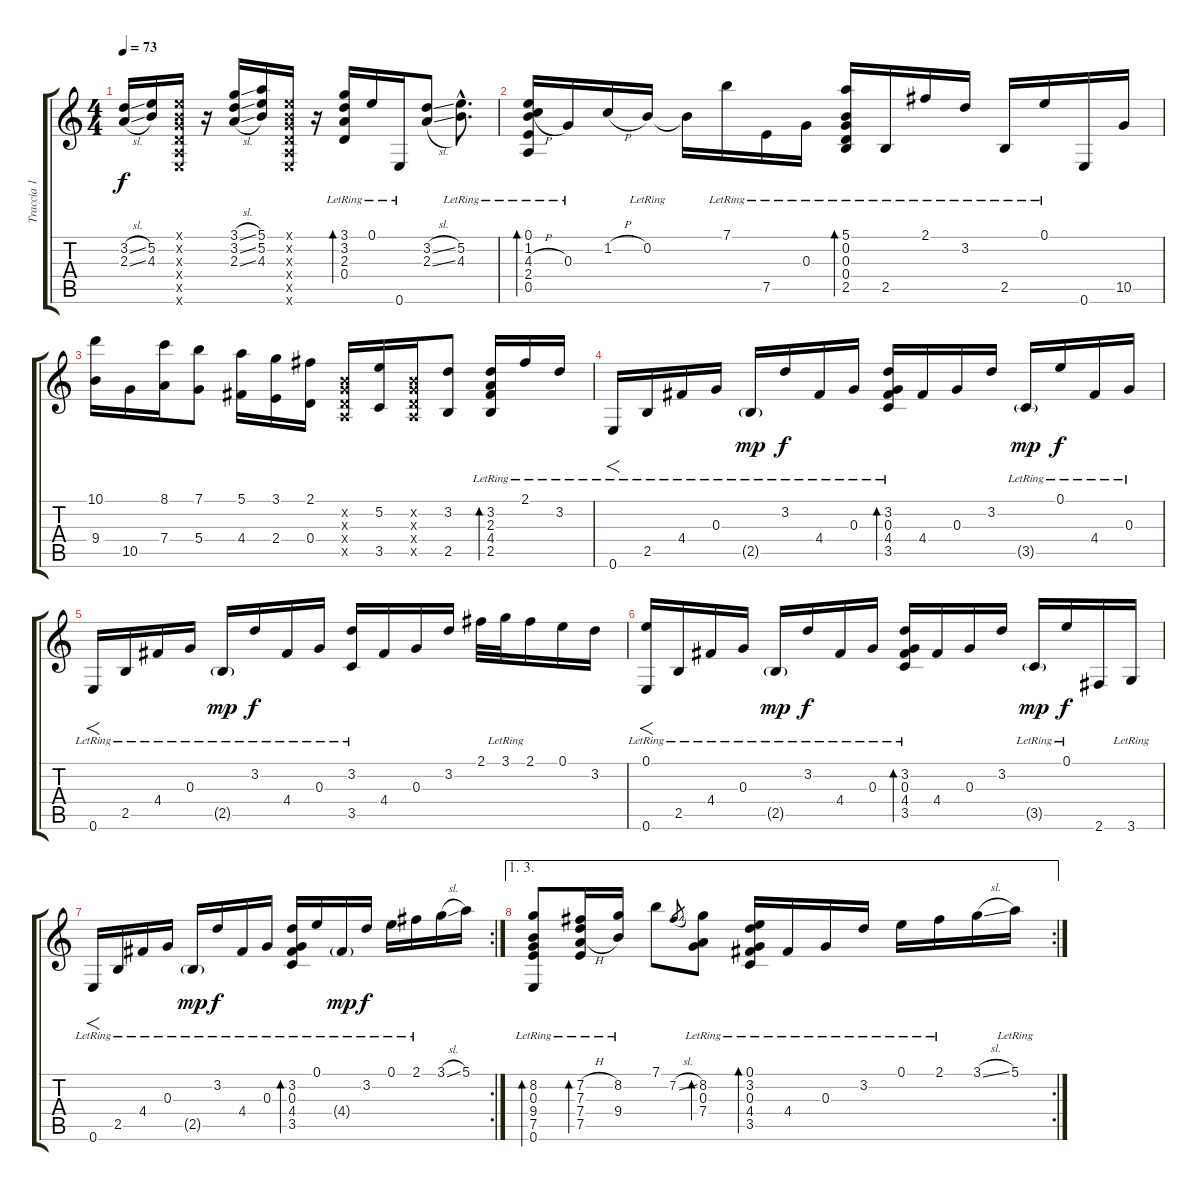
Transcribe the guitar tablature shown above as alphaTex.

\track ("Traccia 1" "Traccia 1") {instrument acousticguitarnylon}
\staff {score tabs}
\tuning (E4 B3 G3 D3 A2 E2) {hide}
\ts (4 4)
\tempo 73
\clef g2
\ks c
(3.2{sl} 2.3{sl}).16{dy f} (5.2 4.3).16 (0.1{x} 0.2{x} 0.3{x} 0.4{x} 0.5{x} 0.6{x}).16 r.16 (3.1{sl} 3.2{sl} 2.3{sl}).16 (5.1 5.2 4.3).16 (0.1{x} 0.2{x} 0.3{x} 0.4{x} 0.5{x} 0.6{x}).16 r.16 (3.1{lr} 3.2{lr} 2.3{lr} 0.4{lr}).16{bd 240} 0.1{lr}.16 0.6{lr}.16 (3.2{sl} 2.3{sl}).8 (5.2{hac lr} 4.3{hac lr}).8{d} |
(0.1{lr} 1.2{lr} 4.3{h} 2.4{lr} 0.5{lr}).16{bd 480} 0.3{lr}.16 1.2{h}.16 0.2{lr}.16 0.2{t}.16 7.1{lr}.16 7.5{lr}.16 0.3{lr}.16 (5.1{lr} 0.2{lr} 0.3{lr} 0.4{lr} 2.5{lr}).16{bd 480} 2.5{lr}.16 2.1{lr}.16 3.2{lr}.16 2.5{lr}.16 0.1{lr}.16 0.6.16 10.5.16 |
(10.1 9.4).16 10.5.16 (8.1 7.4).16 (7.1 5.4).8 (5.1 4.4).16 (3.1 2.4).16 (2.1 0.4).16 (0.2{x} 0.3{x} 0.4{x} 0.5{x}).16 (5.2 3.5).16 (0.2{x} 0.3{x} 0.4{x} 0.5{x}).16 (3.2 2.5).8 (3.2{lr} 2.3{lr} 4.4{lr} 2.5{lr}).16{bd 480} 2.1{lr}.16 3.2{lr}.16 |
0.6{lr}.16{f} 2.5{lr}.16 4.4{lr}.16 0.3{lr}.16 2.5{g lr}.16{dy mp} 3.2{lr}.16{dy f} 4.4{lr}.16 0.3{lr}.16 (3.2{lr} 0.3{lr} 4.4{lr} 3.5{lr}).16{bd 480} 4.4.16 0.3.16 3.2.16 3.5{g lr}.16{dy mp} 0.1{lr}.16{dy f} 4.4{lr}.16 0.3{lr}.16 |
0.6{lr}.16{f} 2.5{lr}.16 4.4{lr}.16 0.3{lr}.16 2.5{g lr}.16{dy mp} 3.2{lr}.16{dy f} 4.4{lr}.16 0.3{lr}.16 (3.2{lr} 3.5{lr}).16 4.4.16 0.3.16 3.2.16 2.1.32 3.1{lr}.32 2.1.16 0.1.16 3.2.16 |
(0.1 0.6{lr}).16{f} 2.5{lr}.16 4.4{lr}.16 0.3{lr}.16 2.5{g lr}.16{dy mp} 3.2{lr}.16{dy f} 4.4{lr}.16 0.3{lr}.16 (3.2{lr} 0.3{lr} 4.4{lr} 3.5{lr}).16{bd 480} 4.4.16 0.3.16 3.2.16 3.5{g lr}.16{dy mp} 0.1{lr}.16{dy f} 2.6.16 3.6{lr}.16 |
\rc 2
0.6{lr}.16{f} 2.5{lr}.16 4.4{lr}.16 0.3{lr}.16 2.5{g lr}.16{dy mp} 3.2{lr}.16{dy f} 4.4{lr}.16 0.3{lr}.16 (3.2{lr} 0.3{lr} 4.4{lr} 3.5{lr}).16{bd 480} 0.1{lr}.16 4.4{g lr}.16{dy mp} 3.2{lr}.16{dy f} 0.1{lr}.16 2.1{lr}.16 3.1{sl}.16 5.1.16 |
\ae (1 3)
\rc 2
(8.2 0.3 9.4 7.5 0.6{lr}).8{bd 480} (7.2{h} 7.3{lr} 7.4{h} 7.5{lr}).16{bd 480} (8.2{lr} 9.4{lr}).16 7.1.8 7.2{sl}.8{gr} (8.2{lr} 0.3{lr} 7.4{lr}).8{bd 480} (0.1{lr} 3.2{lr} 0.3{lr} 4.4{lr} 3.5{lr}).16{bd 480} 4.4{lr}.16 0.3{lr}.16 3.2{lr}.16 0.1{lr}.16 2.1{lr}.16 3.1{sl}.16 5.1{lr}.16
